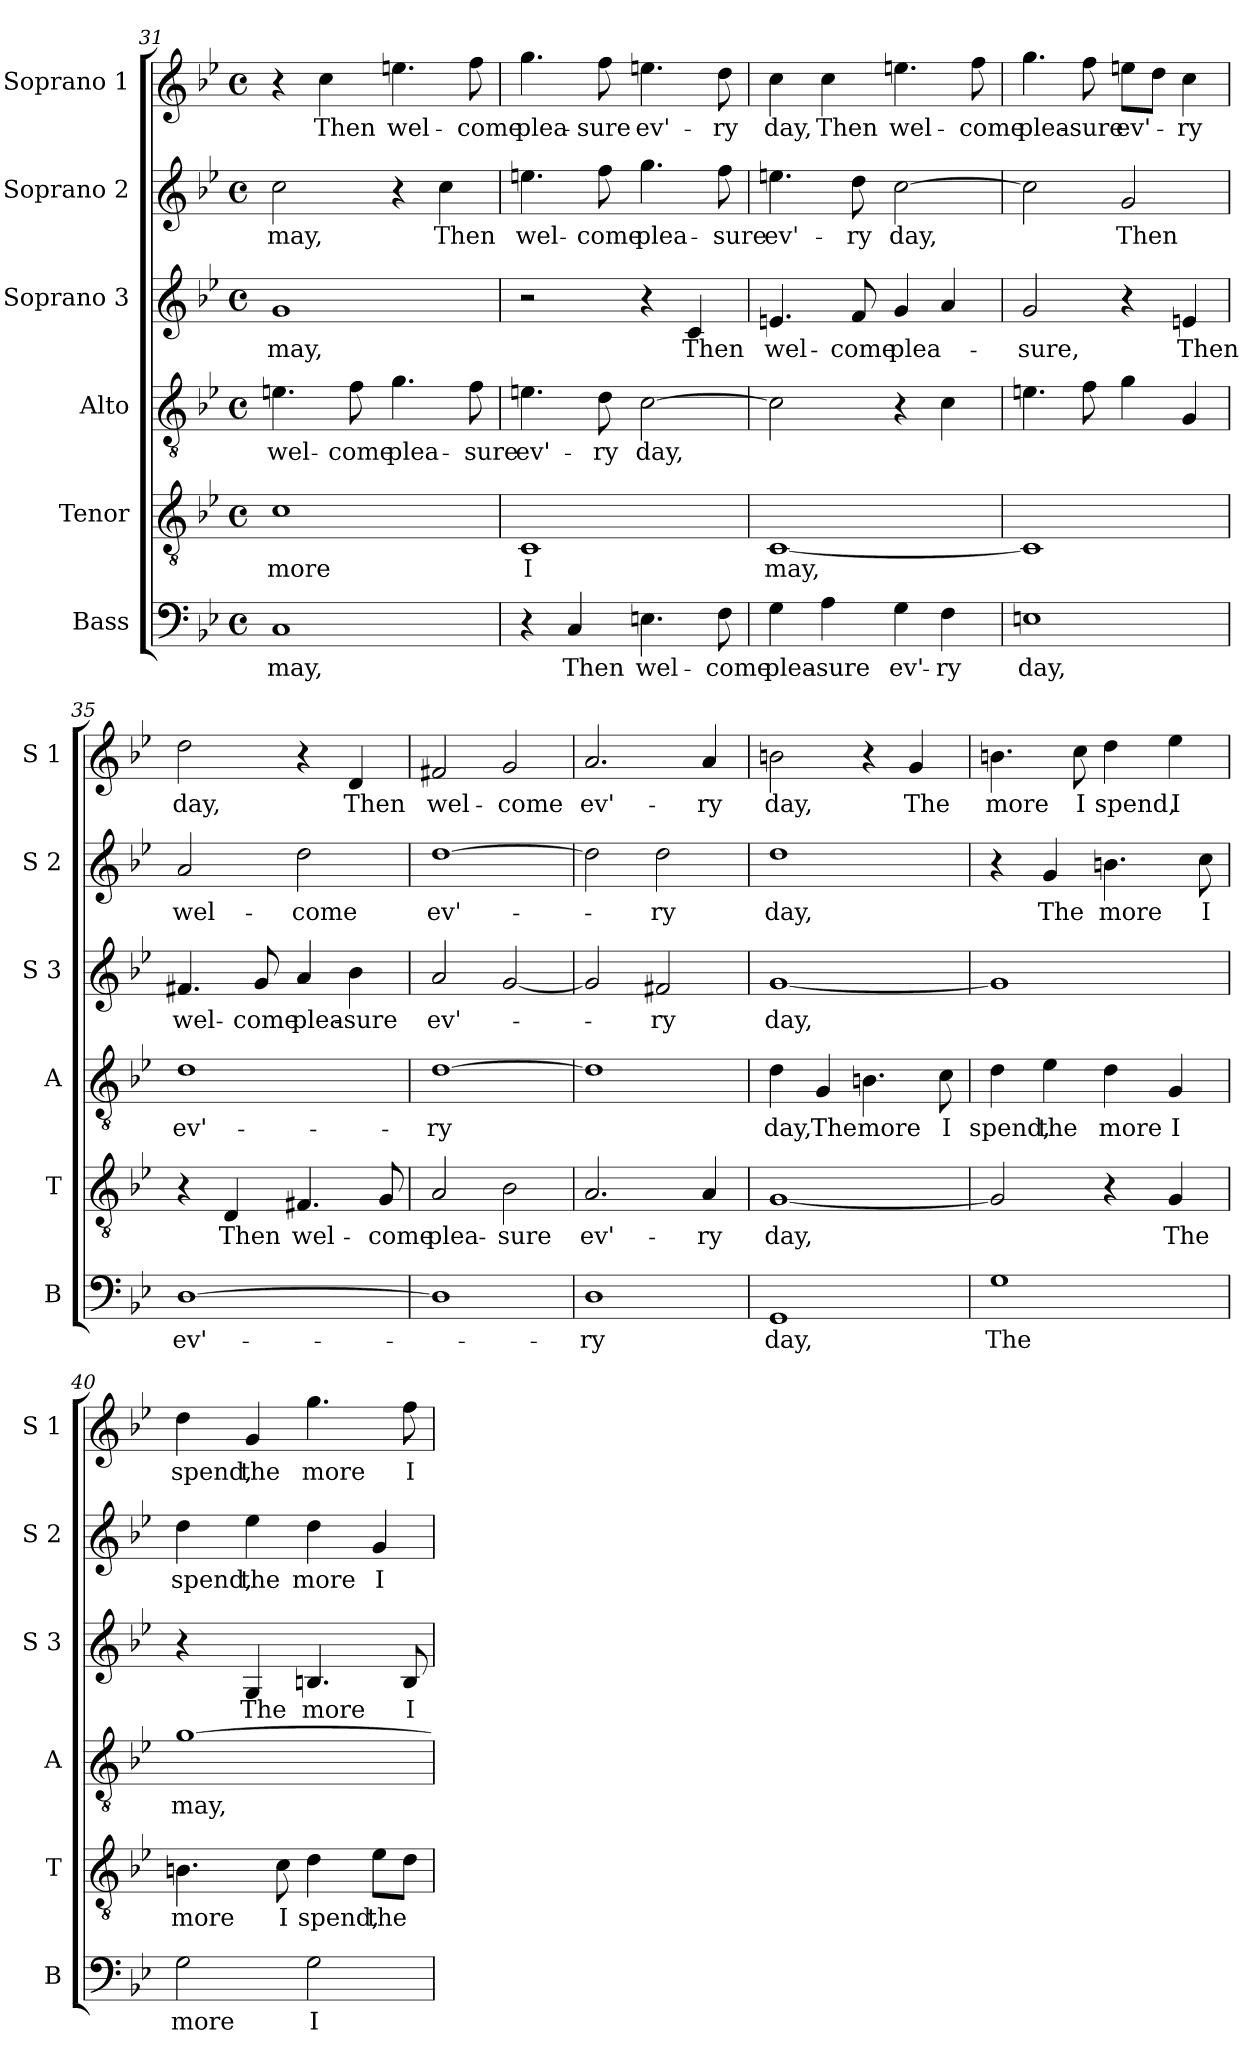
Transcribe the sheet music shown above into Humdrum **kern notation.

**kern	**text	**kern	**text	**kern	**text	**kern	**text	**kern	**text	**kern	**text
*part6	*part6	*part5	*part5	*part4	*part4	*part3	*part3	*part2	*part2	*part1	*part1
*staff6	*staff6	*staff5	*staff5	*staff4	*staff4	*staff3	*staff3	*staff2	*staff2	*staff1	*staff1
*I"Bass	*	*I"Tenor	*	*I"Alto	*	*I"Soprano 3	*	*I"Soprano 2	*	*I"Soprano 1	*
*I'B	*	*I'T	*	*I'A	*	*I'S 3	*	*I'S 2	*	*I'S 1	*
!!LO:LB:g=z
*clefF4	*	*clefGv2	*	*clefGv2	*	*clefG2	*	*clefG2	*	*clefG2	*
*k[b-e-]	*	*k[b-e-]	*	*k[b-e-]	*	*k[b-e-]	*	*k[b-e-]	*	*k[b-e-]	*
*B-:	*	*B-:	*	*B-:	*	*B-:	*	*B-:	*	*B-:	*
*M4/4	*	*M4/4	*	*M4/4	*	*M4/4	*	*M4/4	*	*M4/4	*
*met(c)	*	*met(c)	*	*met(c)	*	*met(c)	*	*met(c)	*	*met(c)	*
=31	=31	=31	=31	=31	=31	=31	=31	=31	=31	=31	=31
!	!LO:LY:b	!	!LO:LY:b	!	!LO:LY:b	!	!LO:LY:b	!	!LO:LY:b	!	!
1C	may,	1c	more	4.en\	wel-	1g	may,	2cc\	may,	4r	.
!	!	!	!	!	!	!	!	!	!	!	!LO:LY:b
.	.	.	.	.	.	.	.	.	.	4cc\	Then
!	!	!	!	!	!LO:LY:b	!	!	!	!	!	!
.	.	.	.	8f\	-come	.	.	.	.	.	.
!	!	!	!	!	!LO:LY:b	!	!	!	!	!	!LO:LY:b
.	.	.	.	4.g\	plea-	.	.	4r	.	4.een\	wel-
!	!	!	!	!	!	!	!	!	!LO:LY:b	!	!
.	.	.	.	.	.	.	.	4cc\	Then	.	.
!	!	!	!	!	!LO:LY:b	!	!	!	!	!	!LO:LY:b
.	.	.	.	8f\	-sure	.	.	.	.	8ff\	-come
=32	=32	=32	=32	=32	=32	=32	=32	=32	=32	=32	=32
!	!	!	!LO:LY:b	!	!LO:LY:b	!	!	!	!LO:LY:b	!	!LO:LY:b
4r	.	1C	I	4.en\	ev'-	2r	.	4.een\	wel-	4.gg\	plea-
!	!LO:LY:b	!	!	!	!	!	!	!	!	!	!
4C/	Then	.	.	.	.	.	.	.	.	.	.
!	!	!	!	!	!LO:LY:b	!	!	!	!LO:LY:b	!	!LO:LY:b
.	.	.	.	8d\	-ry	.	.	8ff\	-come	8ff\	-sure
!	!LO:LY:b	!	!	!	!LO:LY:b	!	!	!	!LO:LY:b	!	!LO:LY:b
4.En\	wel-	.	.	[2c\	day,	4r	.	4.gg\	plea-	4.een\	ev'-
!	!	!	!	!	!	!	!LO:LY:b	!	!	!	!
.	.	.	.	.	.	4c/	Then	.	.	.	.
!	!LO:LY:b	!	!	!	!	!	!	!	!LO:LY:b	!	!LO:LY:b
8F\	-come	.	.	.	.	.	.	8ff\	-sure	8dd\	-ry
=33	=33	=33	=33	=33	=33	=33	=33	=33	=33	=33	=33
!	!LO:LY:b	!	!LO:LY:b	!	!	!	!LO:LY:b	!	!LO:LY:b	!	!LO:LY:b
4G\	plea-	[1C	may,	2c\]	.	4.en/	wel-	4.een\	ev'-	4cc\	day,
!	!LO:LY:b	!	!	!	!	!	!	!	!	!	!LO:LY:b
4A\	-sure	.	.	.	.	.	.	.	.	4cc\	Then
!	!	!	!	!	!	!	!LO:LY:b	!	!LO:LY:b	!	!
.	.	.	.	.	.	8f/	-come	8dd\	-ry	.	.
!	!LO:LY:b	!	!	!	!	!	!LO:LY:b	!	!LO:LY:b	!	!LO:LY:b
4G\	ev'-	.	.	4r	.	4g/	plea-	[2cc\	day,	4.een\	wel-
!	!LO:LY:b	!	!	!	!	!	!	!	!	!	!
4F\	-ry	.	.	4c\	.	4a/	.	.	.	.	.
!	!	!	!	!	!	!	!	!	!	!	!LO:LY:b
.	.	.	.	.	.	.	.	.	.	8ff\	-come
=34	=34	=34	=34	=34	=34	=34	=34	=34	=34	=34	=34
!	!LO:LY:b	!	!	!	!	!	!LO:LY:b	!	!	!	!LO:LY:b
1En	day,	1C]	.	4.en\	.	2g/	-sure,	2cc\]	.	4.gg\	plea-
!	!	!	!	!	!	!	!	!	!	!	!LO:LY:b
.	.	.	.	8f\	.	.	.	.	.	8ff\	-sure
!	!	!	!	!	!	!	!	!	!LO:LY:b	!	!LO:LY:b
.	.	.	.	4g\	.	4r	.	2g/	Then	8een\L	ev'-
.	.	.	.	.	.	.	.	.	.	8dd\J	.
!	!	!	!	!	!	!	!LO:LY:b	!	!	!	!LO:LY:b
.	.	.	.	4G/	.	4en/	Then	.	.	4cc\	-ry
=35	=35	=35	=35	=35	=35	=35	=35	=35	=35	=35	=35
!	!LO:LY:b	!	!	!	!LO:LY:b	!	!LO:LY:b	!	!LO:LY:b	!	!LO:LY:b
[1D	ev'-	4r	.	1d	ev'-	4.f#X/	wel-	2a/	wel-	2dd\	day,
!	!	!	!LO:LY:b	!	!	!	!	!	!	!	!
.	.	4D/	Then	.	.	.	.	.	.	.	.
!	!	!	!	!	!	!	!LO:LY:b	!	!	!	!
.	.	.	.	.	.	8g/	-come	.	.	.	.
!	!	!	!LO:LY:b	!	!	!	!LO:LY:b	!	!LO:LY:b	!	!
.	.	4.F#X/	wel-	.	.	4a/	plea-	2dd\	-come	4r	.
!	!	!	!	!	!	!	!LO:LY:b	!	!	!	!LO:LY:b
.	.	.	.	.	.	4b-\	-sure	.	.	4d/	Then
!	!	!	!LO:LY:b	!	!	!	!	!	!	!	!
.	.	8G/	-come	.	.	.	.	.	.	.	.
!!LO:PB:g=z
=36	=36	=36	=36	=36	=36	=36	=36	=36	=36	=36	=36
!	!	!	!LO:LY:b	!	!LO:LY:b	!	!LO:LY:b	!	!LO:LY:b	!	!LO:LY:b
1D]	.	2A/	plea-	[1d	-ry	2a/	ev'-	[1dd	ev'-	2f#X/	wel-
!	!	!	!LO:LY:b	!	!	!	!	!	!	!	!LO:LY:b
.	.	2B-\	-sure	.	.	[2g/	.	.	.	2g/	-come
=37	=37	=37	=37	=37	=37	=37	=37	=37	=37	=37	=37
!	!LO:LY:b	!	!LO:LY:b	!	!	!	!	!	!	!	!LO:LY:b
1D	-ry	2.A/	ev'-	1d]	.	2g/]	.	2dd\]	.	2.a/	ev'-
!	!	!	!	!	!	!	!LO:LY:b	!	!LO:LY:b	!	!
.	.	.	.	.	.	2f#X/	-ry	2dd\	-ry	.	.
!	!	!	!LO:LY:b	!	!	!	!	!	!	!	!LO:LY:b
.	.	4A/	-ry	.	.	.	.	.	.	4a/	-ry
=38	=38	=38	=38	=38	=38	=38	=38	=38	=38	=38	=38
!	!LO:LY:b	!	!LO:LY:b	!	!LO:LY:b	!	!LO:LY:b	!	!LO:LY:b	!	!LO:LY:b
1GG	day,	[1G	day,	4d\	day,	[1g	day,	1dd	day,	2bn\	day,
!	!	!	!	!	!LO:LY:b	!	!	!	!	!	!
.	.	.	.	4G/	The	.	.	.	.	.	.
!	!	!	!	!	!LO:LY:b	!	!	!	!	!	!
.	.	.	.	4.Bn\	more	.	.	.	.	4r	.
!	!	!	!	!	!	!	!	!	!	!	!LO:LY:b
.	.	.	.	.	.	.	.	.	.	4g/	The
!	!	!	!	!	!LO:LY:b	!	!	!	!	!	!
.	.	.	.	8c\	I	.	.	.	.	.	.
=39	=39	=39	=39	=39	=39	=39	=39	=39	=39	=39	=39
!	!LO:LY:b	!	!	!	!LO:LY:b	!	!	!	!	!	!LO:LY:b
1G	The	2G/]	.	4d\	spend,	1g]	.	4r	.	4.bn\	more
!	!	!	!	!	!LO:LY:b	!	!	!	!LO:LY:b	!	!
.	.	.	.	4e-\	the	.	.	4g/	The	.	.
!	!	!	!	!	!	!	!	!	!	!	!LO:LY:b
.	.	.	.	.	.	.	.	.	.	8cc\	I
!	!	!	!	!	!LO:LY:b	!	!	!	!LO:LY:b	!	!LO:LY:b
.	.	4r	.	4d\	more	.	.	4.bn\	more	4dd\	spend,
!	!	!	!LO:LY:b	!	!LO:LY:b	!	!	!	!	!	!LO:LY:b
.	.	4G/	The	4G/	I	.	.	.	.	4ee-\	I
!	!	!	!	!	!	!	!	!	!LO:LY:b	!	!
.	.	.	.	.	.	.	.	8cc\	I	.	.
=40	=40	=40	=40	=40	=40	=40	=40	=40	=40	=40	=40
!	!LO:LY:b	!	!LO:LY:b	!	!LO:LY:b	!	!	!	!LO:LY:b	!	!LO:LY:b
2G\	more	4.Bn\	more	[1g	may,	4r	.	4dd\	spend,	4dd\	spend,
!	!	!	!	!	!	!	!LO:LY:b	!	!LO:LY:b	!	!LO:LY:b
.	.	.	.	.	.	4G/	The	4ee-\	the	4g/	the
!	!	!	!LO:LY:b	!	!	!	!	!	!	!	!
.	.	8c\	I	.	.	.	.	.	.	.	.
!	!LO:LY:b	!	!LO:LY:b	!	!	!	!LO:LY:b	!	!LO:LY:b	!	!LO:LY:b
2G\	I	4d\	spend,	.	.	4.Bn/	more	4dd\	more	4.gg\	more
!	!	!	!LO:LY:b	!	!	!	!	!	!LO:LY:b	!	!
.	.	8e-\L	the	.	.	.	.	4g/	I	.	.
!	!	!	!	!	!	!	!LO:LY:b	!	!	!	!LO:LY:b
.	.	8d\J	.	.	.	8B/	I	.	.	8ff\	I
=	=	=	=	=	=	=	=	=	=	=	=
*-	*-	*-	*-	*-	*-	*-	*-	*-	*-	*-	*-
